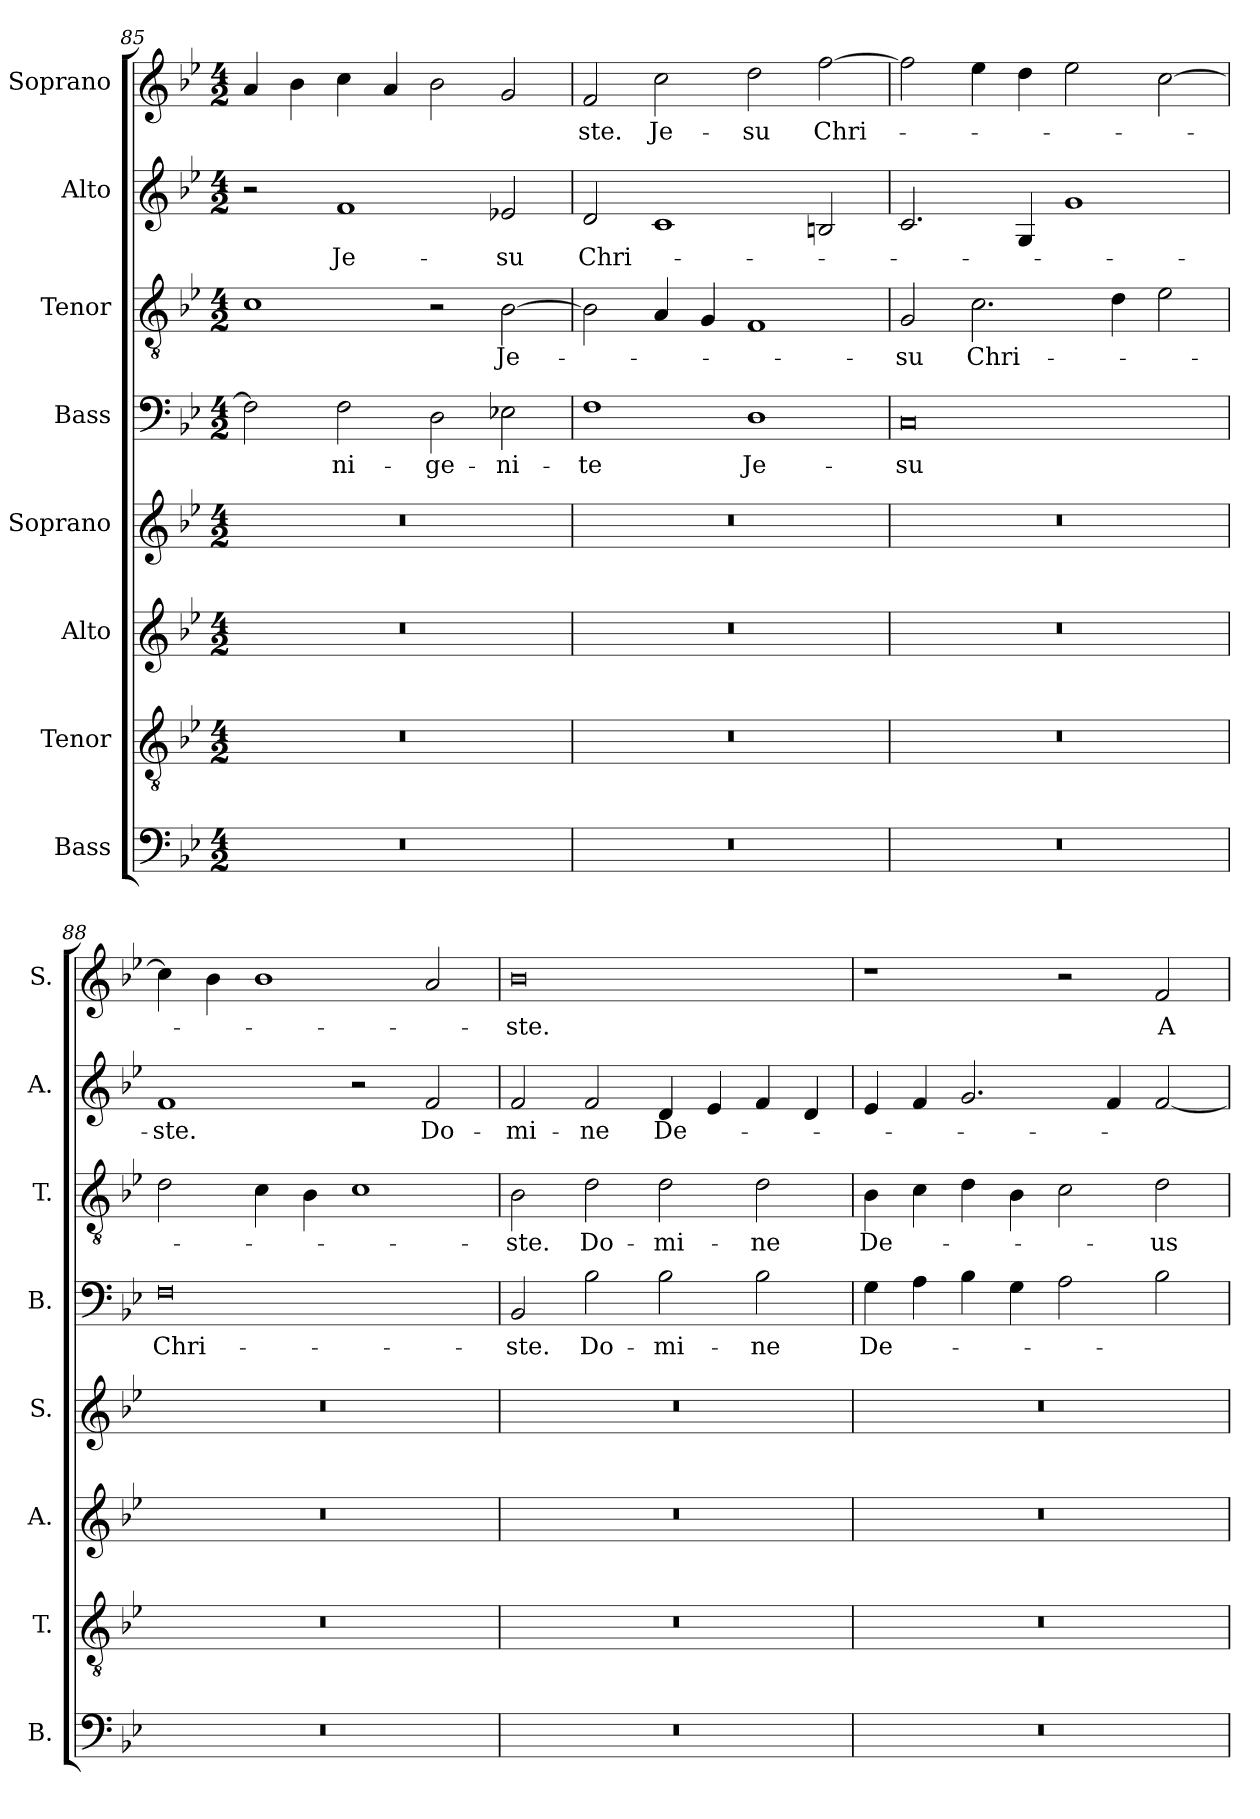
**kern	**kern	**kern	**kern	**kern	**text	**kern	**text	**kern	**text	**kern	**text
*part8	*part7	*part6	*part5	*part4	*part4	*part3	*part3	*part2	*part2	*part1	*part1
*staff8	*staff7	*staff6	*staff5	*staff4	*staff4	*staff3	*staff3	*staff2	*staff2	*staff1	*staff1
*I"Bass	*I"Tenor	*I"Alto	*I"Soprano	*I"Bass	*	*I"Tenor	*	*I"Alto	*	*I"Soprano	*
*I'B.	*I'T.	*I'A.	*I'S.	*I'B.	*	*I'T.	*	*I'A.	*	*I'S.	*
*clefF4	*clefGv2	*clefG2	*clefG2	*clefF4	*	*clefGv2	*	*clefG2	*	*clefG2	*
*	*ITrd7c12	*	*	*	*	*ITrd7c12	*	*	*	*	*
*k[b-e-]	*k[b-e-]	*k[b-e-]	*k[b-e-]	*k[b-e-]	*	*k[b-e-]	*	*k[b-e-]	*	*k[b-e-]	*
*B-:	*B-:	*B-:	*B-:	*B-:	*	*B-:	*	*B-:	*	*B-:	*
*M4/2	*M4/2	*M4/2	*M4/2	*M4/2	*	*M4/2	*	*M4/2	*	*M4/2	*
=85	=85	=85	=85	=85	=85	=85	=85	=85	=85	=85	=85
!LO:N:vis=1	!LO:N:vis=1	!LO:N:vis=1	!LO:N:vis=1	!	!	!	!	!	!	!	!
0r	0r	0r	0r	2Fi\]	.	1Ci	.	2r	.	4ai/	.
.	.	.	.	.	.	.	.	.	.	4b-i\	.
!	!	!	!	!	!LO:LY:b:color=#000000	!	!	!	!	!	!
!	!	!	!	!	!	!	!	!	!LO:LY:b:color=#000000	!	!
.	.	.	.	2Fi\	-ni-	.	.	1fi	Je-	4cci\	.
.	.	.	.	.	.	.	.	.	.	4ai/	.
!	!	!	!	!	!LO:LY:b:color=#000000	!	!	!	!	!	!
.	.	.	.	2Di\	-ge-	2r	.	.	.	2b-i\	.
!	!	!	!	!	!LO:LY:b:color=#000000	!	!	!	!	!	!
!	!	!	!	!	!	!	!LO:LY:b:color=#000000	!	!	!	!
!	!	!	!	!	!	!	!	!	!LO:LY:b:color=#000000	!	!
.	.	.	.	2E-Xi\	-ni-	[2BB-i\	Je-	2e-Xi/	-su	2gi/	.
!!LO:PB:g=z
=86	=86	=86	=86	=86	=86	=86	=86	=86	=86	=86	=86
!LO:N:vis=1	!LO:N:vis=1	!LO:N:vis=1	!LO:N:vis=1	!	!	!	!	!	!	!	!
!	!	!	!	!	!LO:LY:b:color=#000000	!	!	!	!	!	!
!	!	!	!	!	!	!	!	!	!LO:LY:b:color=#000000	!	!
!	!	!	!	!	!	!	!	!	!	!	!LO:LY:b:color=#000000
0r	0r	0r	0r	1Fi	-te	2BB-i\]	.	2di/	Chri-	2fi/	-ste.
!	!	!	!	!	!	!	!	!	!	!	!LO:LY:b:color=#000000
.	.	.	.	.	.	4AAi/	.	1ci	.	2cci\	Je-
.	.	.	.	.	.	4GGi/	.	.	.	.	.
!	!	!	!	!	!LO:LY:b:color=#000000	!	!	!	!	!	!
!	!	!	!	!	!	!	!	!	!	!	!LO:LY:b:color=#000000
.	.	.	.	1Di	Je-	1FFi	.	.	.	2ddi\	-su
!	!	!	!	!	!	!	!	!	!	!	!LO:LY:b:color=#000000
.	.	.	.	.	.	.	.	2Bni/	.	[2ffi\	Chri-
=87	=87	=87	=87	=87	=87	=87	=87	=87	=87	=87	=87
!LO:N:vis=1	!LO:N:vis=1	!LO:N:vis=1	!LO:N:vis=1	!	!	!	!	!	!	!	!
!	!	!	!	!	!LO:LY:b:color=#000000	!	!	!	!	!	!
!	!	!	!	!	!	!	!LO:LY:b:color=#000000	!	!	!	!
0r	0r	0r	0r	0Ci	-su	2GGi/	-su	2.ci/	.	2ffi\]	.
!	!	!	!	!	!	!	!LO:LY:b:color=#000000	!	!	!	!
.	.	.	.	.	.	2.Ci\	Chri-	.	.	4ee-i\	.
.	.	.	.	.	.	.	.	4Gi/	.	4ddi\	.
.	.	.	.	.	.	.	.	1gi	.	2ee-i\	.
.	.	.	.	.	.	4Di\	.	.	.	.	.
.	.	.	.	.	.	2E-i\	.	.	.	[2cci\	.
=88	=88	=88	=88	=88	=88	=88	=88	=88	=88	=88	=88
!LO:N:vis=1	!LO:N:vis=1	!LO:N:vis=1	!LO:N:vis=1	!	!	!	!	!	!	!	!
!	!	!	!	!	!LO:LY:b:color=#000000	!	!	!	!	!	!
!	!	!	!	!	!	!	!	!	!LO:LY:b:color=#000000	!	!
0r	0r	0r	0r	0Fi	Chri-	2Di\	.	1fi	-ste.	4cci\]	.
.	.	.	.	.	.	.	.	.	.	4b-i\	.
.	.	.	.	.	.	4Ci\	.	.	.	1b-i	.
.	.	.	.	.	.	4BB-i\	.	.	.	.	.
.	.	.	.	.	.	1Ci	.	2r	.	.	.
!	!	!	!	!	!	!	!	!	!LO:LY:b:color=#000000	!	!
.	.	.	.	.	.	.	.	2fi/	Do-	2ai/	.
=89	=89	=89	=89	=89	=89	=89	=89	=89	=89	=89	=89
!LO:N:vis=1	!LO:N:vis=1	!LO:N:vis=1	!LO:N:vis=1	!	!	!	!	!	!	!	!
!	!	!	!	!	!LO:LY:b:color=#000000	!	!	!	!	!	!
!	!	!	!	!	!	!	!LO:LY:b:color=#000000	!	!	!	!
!	!	!	!	!	!	!	!	!	!LO:LY:b:color=#000000	!	!
!	!	!	!	!	!	!	!	!	!	!	!LO:LY:b:color=#000000
0r	0r	0r	0r	2BB-i/	-ste.	2BB-i\	-ste.	2fi/	-mi-	0b-i	-ste.
!	!	!	!	!	!LO:LY:b:color=#000000	!	!	!	!	!	!
!	!	!	!	!	!	!	!LO:LY:b:color=#000000	!	!	!	!
!	!	!	!	!	!	!	!	!	!LO:LY:b:color=#000000	!	!
.	.	.	.	2B-i\	Do-	2Di\	Do-	2fi/	-ne	.	.
!	!	!	!	!	!LO:LY:b:color=#000000	!	!	!	!	!	!
!	!	!	!	!	!	!	!LO:LY:b:color=#000000	!	!	!	!
!	!	!	!	!	!	!	!	!	!LO:LY:b:color=#000000	!	!
.	.	.	.	2B-i\	-mi-	2Di\	-mi-	4di/	De-	.	.
.	.	.	.	.	.	.	.	4e-i/	.	.	.
!	!	!	!	!	!LO:LY:b:color=#000000	!	!	!	!	!	!
!	!	!	!	!	!	!	!LO:LY:b:color=#000000	!	!	!	!
.	.	.	.	2B-i\	-ne	2Di\	-ne	4fi/	.	.	.
.	.	.	.	.	.	.	.	4di/	.	.	.
=90	=90	=90	=90	=90	=90	=90	=90	=90	=90	=90	=90
!LO:N:vis=1	!LO:N:vis=1	!LO:N:vis=1	!LO:N:vis=1	!	!	!	!	!	!	!	!
!	!	!	!	!	!LO:LY:b:color=#000000	!	!	!	!	!	!
!	!	!	!	!	!	!	!LO:LY:b:color=#000000	!	!	!	!
0r	0r	0r	0r	4Gi\	De-	4BB-i\	De-	4e-i/	.	1r	.
.	.	.	.	4Ai\	.	4Ci\	.	4fi/	.	.	.
.	.	.	.	4B-i\	.	4Di\	.	2.gi/	.	.	.
.	.	.	.	4Gi\	.	4BB-i\	.	.	.	.	.
.	.	.	.	2Ai\	.	2Ci\	.	.	.	2r	.
.	.	.	.	.	.	.	.	4fi/	.	.	.
!	!	!	!	!	!	!	!LO:LY:b:color=#000000	!	!	!	!
!	!	!	!	!	!	!	!	!	!	!	!LO:LY:b:color=#000000
.	.	.	.	2B-i\	.	2Di\	-us	[2fi/	.	2fi/	A-
=	=	=	=	=	=	=	=	=	=	=	=
*-	*-	*-	*-	*-	*-	*-	*-	*-	*-	*-	*-
